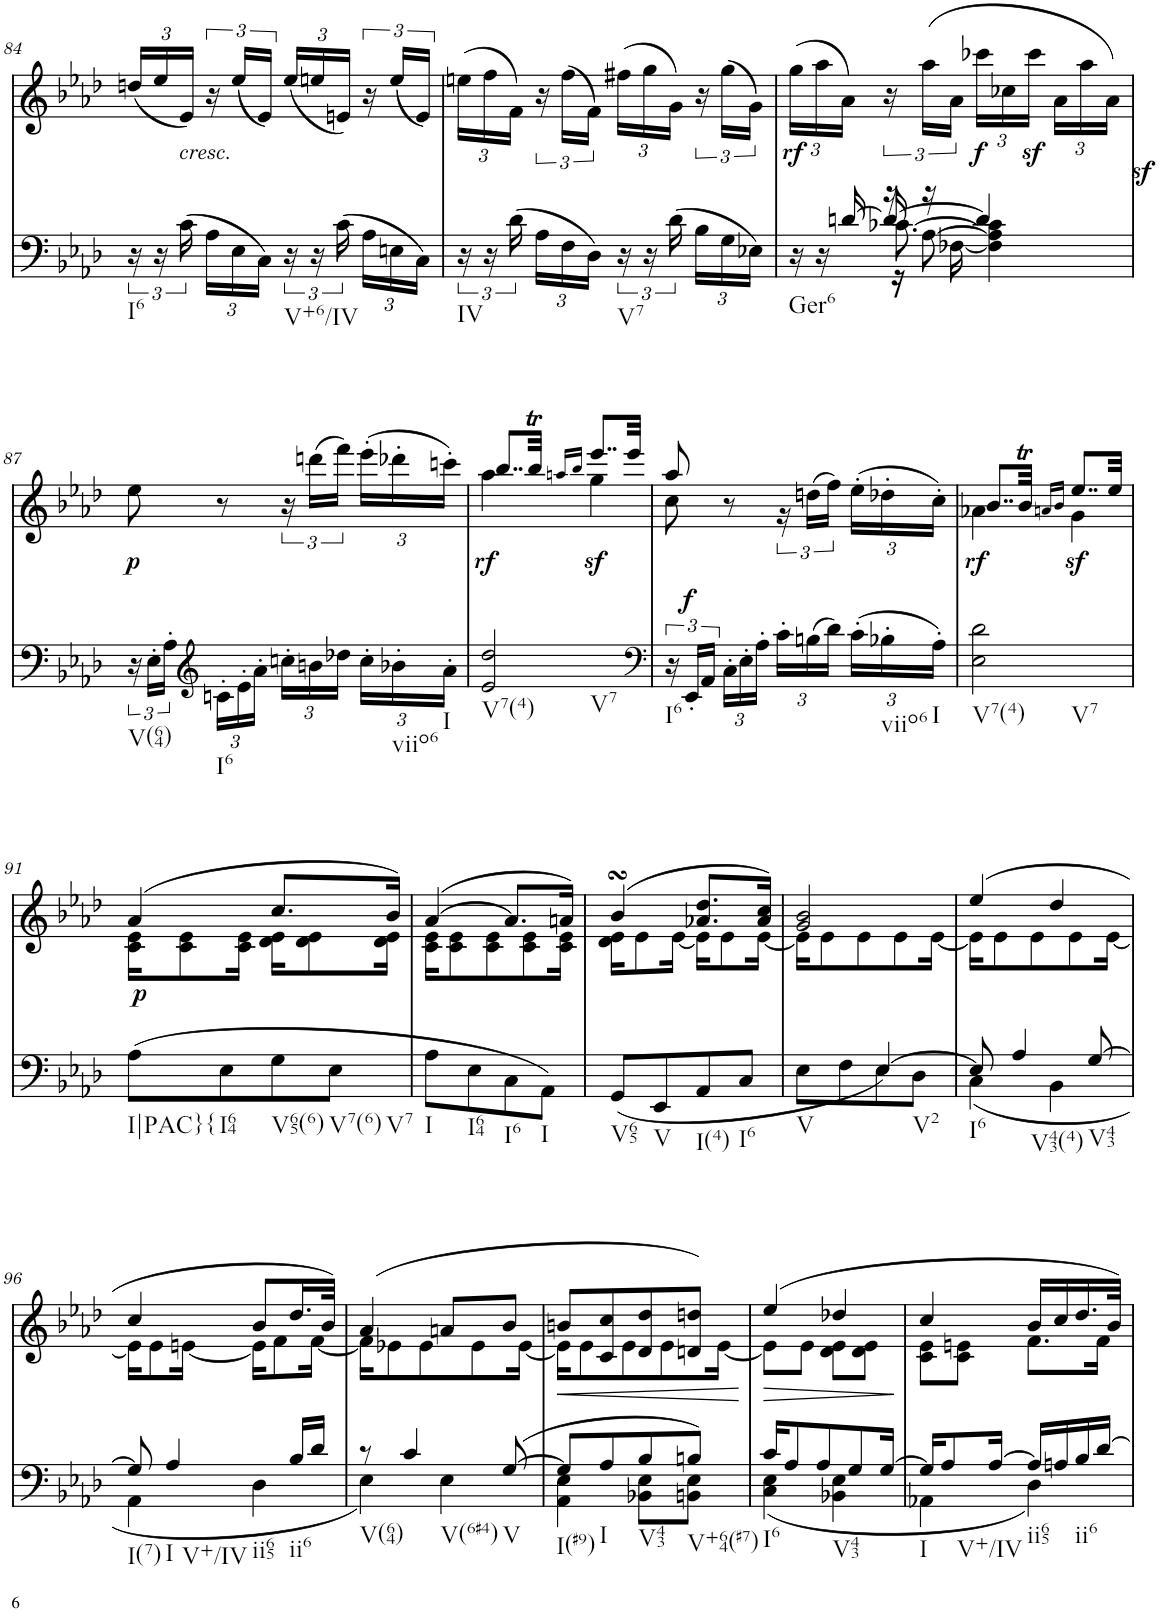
**kern	**dynam	**kern	**dynam
*part2	*part2	*part1	*part1
*staff2	*staff2	*staff1	*staff1
*I"Piano	*	*I"Piano	*
*I'Pno	*	*I'Pno	*
!!LO:PB:g=z
*clefF4	*	*clefG2	*
*k[b-e-a-d-]	*	*k[b-e-a-d-]	*
*A-:	*	*A-:	*
*M2/4	*	*M2/4	*
*	*	*Xbrackettup	*
=84	=84	=84	=84
!LO:TX:b:t=I6	!	!	!
24r	.	(24ddn/LL	.
24r	.	24ee-/	.
!	!	!LO:TX:b:i:t=cresc.	!
(24c\	.	24e-/JJ)	.
*Xbrackettup	*	*brackettup	*
24A-\LL	.	24r	.
24E-\	.	(24ee-/LL	.
24C\JJ)	.	24e-/JJ)	.
*brackettup	*	*Xbrackettup	*
!LO:TX:b:t=V+6/IV	!	!	!
24r	.	(24ee-/LL	.
24r	.	24een/	.
(24c\	.	24en/JJ)	.
*Xbrackettup	*	*brackettup	*
24A-\LL	.	24r	.
24En\	.	(24ee/LL	.
24C\JJ)	.	24e/JJ)	.
=85	=85	=85	=85
*brackettup	*	*Xbrackettup	*
!LO:TX:b:t=IV	!	!	!
24r	.	(24een\LL	.
24r	.	24ff\	.
(24d-\	.	24f\JJ)	.
*Xbrackettup	*	*brackettup	*
24A-\LL	.	24r	.
24F\	.	(24ff\LL	.
24D-\JJ)	.	24f\JJ)	.
*brackettup	*	*Xbrackettup	*
!LO:TX:b:t=V7	!	!	!
24r	.	(24ff#X\LL	.
24r	.	24gg\	.
(24d-\	.	24g\JJ)	.
*Xbrackettup	*	*brackettup	*
24B-\LL	.	24r	.
24G\	.	(24gg\LL	.
24E-X\JJ)	.	24g\JJ)	.
=86	=86	=86	=86
*brackettup	*	*Xbrackettup	*
*^	*	*	*
*	*^	*	*	*
!LO:TX:b:t=Ger6	!	!	!	!	!
!	!	!	!	!	!LO:DY:b
24r	8ryy	8ryy	.	(24gg\LL	rf
24r	.	.	.	24aa-\	.
[24dn/	.	.	.	24a-\JJ)	.
*	*	*	*	*brackettup	*
24d/_	24r	[>12.c-X\	.	24r	.
[>12A-\	24r	.	.	(24aa-\LL	.
.	[24F-X\	.	.	24a-\JJ	.
*	*	*	*	*Xbrackettup	*
!	!	!	!LO:DY:a	!	!LO:DY:b
4d/]	4F-\] 4A-\] 4c-\]	4ryy	sf	24ccc-X\LL	f
.	.	.	.	24cc-X\	.
.	.	.	.	24ccc-z<\JJ	.
.	.	.	.	24a-\LL	.
.	.	.	.	24aa-\	.
.	.	.	.	24a-\JJ)	.
*v	*v	*v	*	*	*
!!LO:LB:g=z
=87	=87	=87	=87
!LO:TX:b:t=V(64)	!	!	!
!	!	!	!LO:DY:b
24r	.	8ee-\	p
24E-'>\LL	.	.	.
24A-'>\JJ	.	.	.
*clefG2	*	*	*
*Xbrackettup	*	*	*
!LO:TX:b:t=I6	!	!	!
24cn'\LL	.	8r	.
24e-'\	.	.	.
24a-'\JJ	.	.	.
*	*	*brackettup	*
24ccn'\LL	.	24r	.
24bn\	.	(24dddn\LL	.
24dd-X\JJ	.	24fff\JJ)	.
*	*	*Xbrackettup	*
24cc'\LL	.	(24eee-'\LL	.
!LO:TX:b:t=viio6	!	!	!
24b-X'\	.	24ddd-X'\	.
!LO:TX:b:t=I	!	!	!
24a-'\JJ	.	24cccn'\JJ)	.
=88	=88	=88	=88
*	*	*^	*
!LO:TX:b:t=V7(4)	!	!	!	!
!LO:TX:b:t=V7	!	!	!	!
!	!	!	!	!LO:DY:b
2e-/ 2dd-/	.	8..bb-/L	4aa-\	rf
.	.	32bb-T/Jkk	.	.
.	.	.	16qaan/LL	.
.	.	.	16qbb-/JJ	.
!	!	!	!	!LO:DY:b
.	.	8..eee-/L	4gg\	sf
.	.	32eee-/Jkk	.	.
=89	=89	=89	=89	=89
*clefF4	*	*	*	*
*brackettup	*	*	*	*
!LO:TX:b:t=I6	!	!	!	!
24r	.	8aa-/	8cc\	.
24EE-'/LL	.	.	.	.
!	!LO:DY:a	!	!	!
24AA-/JJ	f	.	.	.
*Xbrackettup	*	*	*	*
24C'\LL	.	8r	8ryy	.
24E-'\	.	.	.	.
24A-'\JJ	.	.	.	.
*	*	*	*brackettup	*
24c'\LL	.	4ryy	24r	.
(24Bn\	.	.	(>24ddn\LL	.
24d-\JJ)	.	.	24ff\JJ)	.
*	*	*	*Xbrackettup	*
(24c'\LL	.	.	(>24ee-'>\LL	.
!LO:TX:b:t=viio6	!	!	!	!
24B-X'\	.	.	24dd-X'>\	.
!LO:TX:b:t=I	!	!	!	!
24A-'\JJ)	.	.	24cc'>\JJ)	.
=90	=90	=90	=90	=90
!LO:TX:b:t=V7(4)	!	!	!	!
!LO:TX:b:t=V7	!	!	!	!
!	!	!	!	!LO:DY:b
2E-\ 2d-\	.	8..b-/L	4a-X\	rf
.	.	32b-T/Jkk	.	.
.	.	.	16qan/LL	.
.	.	.	16qb-/JJ	.
!	!	!	!	!LO:DY:b
.	.	8..ee-/L	4g\	sf
.	.	32ee-/Jkk	.	.
!!LO:LB:g=z	!!
=91	=91	=91	=91	=91
!LO:TX:b:t=I|PAC}{	!	!	!	!
!	!LO:DY:a	!	!	!
(8A-\L	p	(4a-/	16c\ 16e-\KL	.
.	.	.	8c\ 8e-\	.
!LO:TX:b:t=I64	!	!	!	!
8E-\	.	.	.	.
.	.	.	16c\ 16e-\Jk	.
!LO:TX:b:t=V65(6)	!	!	!	!
8G\	.	8.cc/L	16d-\ 16e-\KL	.
.	.	.	8d-\ 8e-\	.
!LO:TX:b:t=V7(6)	!	!	!	!
!LO:TX:b:t=V7	!	!	!	!
8E-\J	.	.	.	.
.	.	16b-/Jk)	16d-\ 16e-\Jk	.
=92	=92	=92	=92	=92
!LO:TX:b:t=I	!	!	!	!
8A-\L	.	([4a-/	16c\ 16e-\KL	.
.	.	.	8c\ 8e-\	.
!LO:TX:b:t=I64	!	!	!	!
8E-\	.	.	.	.
.	.	.	8c\ 8e-\	.
!LO:TX:b:t=I6	!	!	!	!
8C\	.	8.a-/L]	.	.
.	.	.	8c\ 8e-\	.
!LO:TX:b:t=I	!	!	!	!
8AA-\J)	.	.	.	.
.	.	16an/Jk)	16c\ 16e-\Jk	.
=93	=93	=93	=93	=93
!LO:TX:b:t=V65	!	!	!	!
(<8GG/L	.	(4b-sSSS/	16d-\ 16e-\KL	.
.	.	.	8e-\	.
!LO:TX:b:t=V	!	!	!	!
8EE-/	.	.	.	.
.	.	.	[16e-\Jk	.
!LO:TX:b:t=I(4)	!	!	!	!
8AA-/	.	8.a-X/ 8.dd-/L	16e-\KL]	.
.	.	.	8e-\	.
!LO:TX:b:t=I6	!	!	!	!
8C/J	.	.	.	.
.	.	16a-/ 16cc/Jk)	[16e-\Jk	.
=94	=94	=94	=94	=94
*^	*	*	*	*
!LO:TX:b:t=V	!	!	!	!	!
4ryy	8E-\L	.	2g/ 2b-/	16e-\KL]	.
.	.	.	.	8e-\	.
.	8F\	.	.	.	.
.	.	.	.	8e-\	.
!LO:TX:b:t=V2	!	!	!	!	!
[4E-/)	8E-\	.	.	.	.
.	.	.	.	8e-\	.
.	8D-\J	.	.	.	.
.	.	.	.	[16e-\Jk	.
=95	=95	=95	=95	=95	=95
!LO:TX:b:t=I6	!	!	!	!	!
8E-/]	(4C\	.	(4ee-/	16e-\KL]	.
.	.	.	.	8e-\	.
!LO:TX:b:t=V43(4)	!	!	!	!	!
4A-/	.	.	.	.	.
.	.	.	.	8e-\	.
.	4BB-\	.	4dd-/	.	.
.	.	.	.	8e-\	.
!LO:TX:b:t=V43	!	!	!	!	!
[8G/	.	.	.	.	.
.	.	.	.	[16e-\Jk	.
!!LO:LB:g=z	!!
=96	=96	=96	=96	=96	=96
!LO:TX:b:t=I(7)	!	!	!	!	!
8G/]	4AA-\	.	4cc/	16e-\KL]	.
.	.	.	.	8e-\	.
!LO:TX:b:t=I	!	!	!	!	!
!LO:TX:b:t=V+/IV	!	!	!	!	!
!LO:TX:b:t=ii65	!	!	!	!	!
4A-/	.	.	.	.	.
.	.	.	.	[16en\Jk	.
.	4D-\	.	8b-/L	16e\KL]	.
.	.	.	.	8f\	.
!LO:TX:b:t=ii6	!	!	!	!	!
16B-/LL	.	.	16.dd-/L	.	.
16d-/JJ	.	.	.	[16f\Jk	.
.	.	.	32b-/JJk)	.	.
=97	=97	=97	=97	=97	=97
!LO:TX:b:t=V(64)	!	!	!	!	!
8r	4E-\)	.	(4a-/	16f\KL]	.
.	.	.	.	8e-X\	.
!LO:TX:b:t=V(6#4)	!	!	!	!	!
4c/	.	.	.	.	.
.	.	.	.	8e-\	.
.	4E-\	.	8an/L	.	.
.	.	.	.	8e-\	.
!LO:TX:b:t=V	!	!	!	!	!
([8G/	.	.	8b-/J	.	.
.	.	.	.	[16e-\Jk	.
=98	=98	=98	=98	=98	=98
!LO:TX:b:t=I(#9)	!	!	!	!	!
!	!	!	!	!	!LO:HP:b
8G/L]	4AA-\ 4E-\	.	8bn/L	16e-\KL]	<
.	.	.	.	8e-\	.
!LO:TX:b:t=I	!	!	!	!	!
8A-/	.	.	8c/ 8cc/	.	.
.	.	.	.	8e-\	.
!LO:TX:b:t=V43	!	!	!	!	!
8B-/	8BB-X\ 8E-\L	.	8d-/ 8dd-/	.	.
.	.	.	.	8e-\	.
!LO:TX:b:t=V+64(#7)	!	!	!	!	!
8Bn/J)	8BBn\ 8E-\J	.	8dn/ 8ddn/J)	.	.
.	.	.	.	[16e-\Jk	.
*v	*v	*	*	*	*
*	*	*v	*v	*
.	.	.	[
=99	=99	=99	=99
*^	*	*	*
!LO:TX:b:t=I6	!	!	!	!
!	!	!	!	!LO:HP:b
*	*	*	*^	*
16c/KL	(4C\ 4E-\	.	(4ee-/	8e-\L]	>
8A-/	.	.	.	.	.
.	.	.	.	8e-\J	.
!LO:TX:b:t=V43	!	!	!	!	!
8A-/	.	.	.	.	.
.	4BB-X\ 4E-\	.	4dd-X/	8d-\ 8e-\L	.
8G/	.	.	.	.	.
.	.	.	.	8d-\ 8e-\J	.
[16G/Jk	.	.	.	.	.
*v	*v	*	*	*	*
*	*	*v	*v	*
.	.	.	]
=100	=100	=100	=100
*^	*	*^	*
!LO:TX:b:t=I	!	!	!	!	!
16G/KL]	4AA-X\	.	4cc/	8c\ 8e-\L	.
!LO:TX:b:t=V+/IV	!	!	!	!	!
8A-/	.	.	.	.	.
.	.	.	.	8c\ 8en\J	.
[16A-/Jk	.	.	.	.	.
!LO:TX:b:t=ii65	!	!	!	!	!
16A-/LL]	4D-\)	.	16b-/LL	8.f\L	.
16An/	.	.	16cc/	.	.
!LO:TX:b:t=ii6	!	!	!	!	!
16B-/	.	.	16.dd-/	.	.
[16d-/JJ	.	.	.	16f\Jk	.
.	.	.	32b-/JJk)	.	.
*v	*v	*	*	*	*
*	*	*v	*v	*
=	=	=	=
*-	*-	*-	*-
